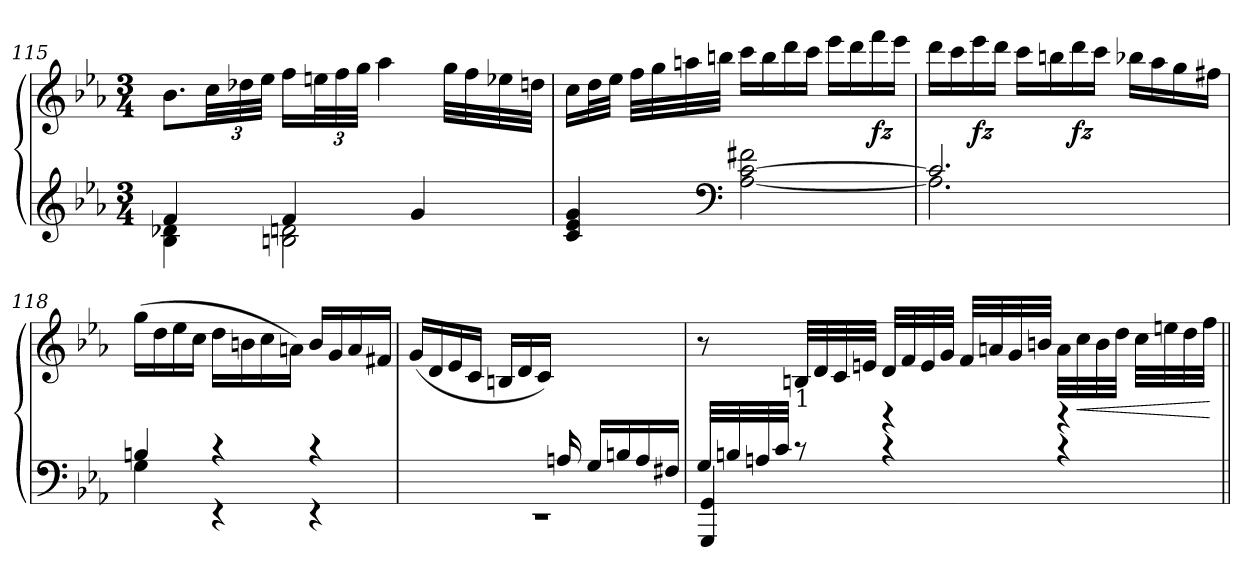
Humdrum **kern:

**kern	**kern	**dynam
*part1	*part1	*part1
*staff2	*staff1	*staff1/2
*clefG2	*clefG2	*
*k[b-e-a-]	*k[b-e-a-]	*
*E-:	*E-:	*
*M3/4	*M3/4	*
=115	=115	=115
*^	*	*
4f/	4B-\ 4d-X\	8.b-\L	.
*	*	*Xbrackettup	*
.	.	48cc\LL	.
.	.	48dd-X\	.
.	.	48ee-\JJJ	.
4f/	2Bn\ 2dn\	16ff\LL	.
.	.	48een\L	.
.	.	48ff\	.
.	.	48gg\JJJ	.
.	.	4aa-\	.
4g/	.	.	.
.	.	32gg\LLL	.
.	.	32ff\	.
.	.	32ee-X\	.
.	.	32ddn\JJJ	.
*v	*v	*	*
!!LO:LB:g=z
=116	=116	=116
4c/ 4e-/ 4g/	16cc\LL	.
.	32dd\L	.
.	32ee-\JJJ	.
.	32ff\LLL	.
.	32gg\	.
.	32aan\	.
.	32bbn\JJJ	.
*clefF4	*	*
[2A-i\ [2c\ 2f#X\	16ccc\LL	.
.	16bb\	.
.	16ddd\	.
.	16ccc\JJ	.
.	16eee-\LL	.
.	16ddd\	.
!	!	!LO:DY:b
.	16fff\	fz
.	16eee-\JJ	.
=117	=117	=117
*^	*	*
2.A-\]	2.c/]	16ddd\LL	.
.	.	16ccc\	.
!	!	!	!LO:DY:b
.	.	16eee-\	fz
.	.	16ddd\JJ	.
.	.	16ccc\LL	.
.	.	16bbn\	.
!	!	!	!LO:DY:b
.	.	16ddd\	fz
.	.	16ccc\JJ	.
.	.	16bb-X\LL	.
.	.	16aa-\	.
.	.	16gg\	.
.	.	16ff#X\JJ	.
!!LO:LB:g=z
=118	=118	=118	=118
4G\	4Bn/	(>16gg\LL	.
.	.	16dd\	.
.	.	16ee-\	.
.	.	16cc\JJ	.
4rc	4rEE	16dd\LL	.
.	.	16bn\	.
.	.	16cc\	.
.	.	16an\JJ)	.
4rc	4rEE	16b/LL	.
.	.	16g/	.
.	.	16a/	.
.	.	16f#X/JJ	.
!!LO:LB:g=z
=119	=119	=119	=119
*	*^	*	*
2ryy	2.rEE	4..ryy	(<16g/LL	.
.	.	.	16d/	.
.	.	.	16e-/	.
.	.	.	16c/JJ	.
.	.	.	16Bn/LL	.
.	.	.	16d/	.
.	.	.	16c/JJ)	.
.	.	16An/	4ryy	.
16G/LL	.	4ryy	.	.
16Bn/	.	.	.	.
16A/	.	.	.	.
16F#X/JJ	.	.	16ryy	.
*	*v	*v	*	*
=120	=120	=120	=120
32G/LLL	4GGG/ 4GG/	8r	.
32Bn/	.	.	.
32An/	.	.	.
32c/JJJ	.	.	.
!	!	!LO:TX:b:t=1	!
8rc	.	32Bn/LLL	.
.	.	32d/	.
.	.	32c/	.
.	.	32en/JJJ	.
4rc	4rb	32d/LLL	.
.	.	32f/	.
.	.	32e/	.
.	.	32g/JJJ	.
.	.	32f/LLL	.
.	.	32an/	.
.	.	32g/	.
.	.	32bn/JJJ	.
4rc	4rb	32a\LLL	.
!	!	!	!LO:HP:b
.	.	32cc\	<
.	.	32b\	.
.	.	32dd\JJJ	.
.	.	32cc\LLL	.
.	.	32een\	.
.	.	32dd\	.
.	.	32ff\JJJ	.
*v	*v	*	*
.	.	[
=||	=||	=||
*-	*-	*-
